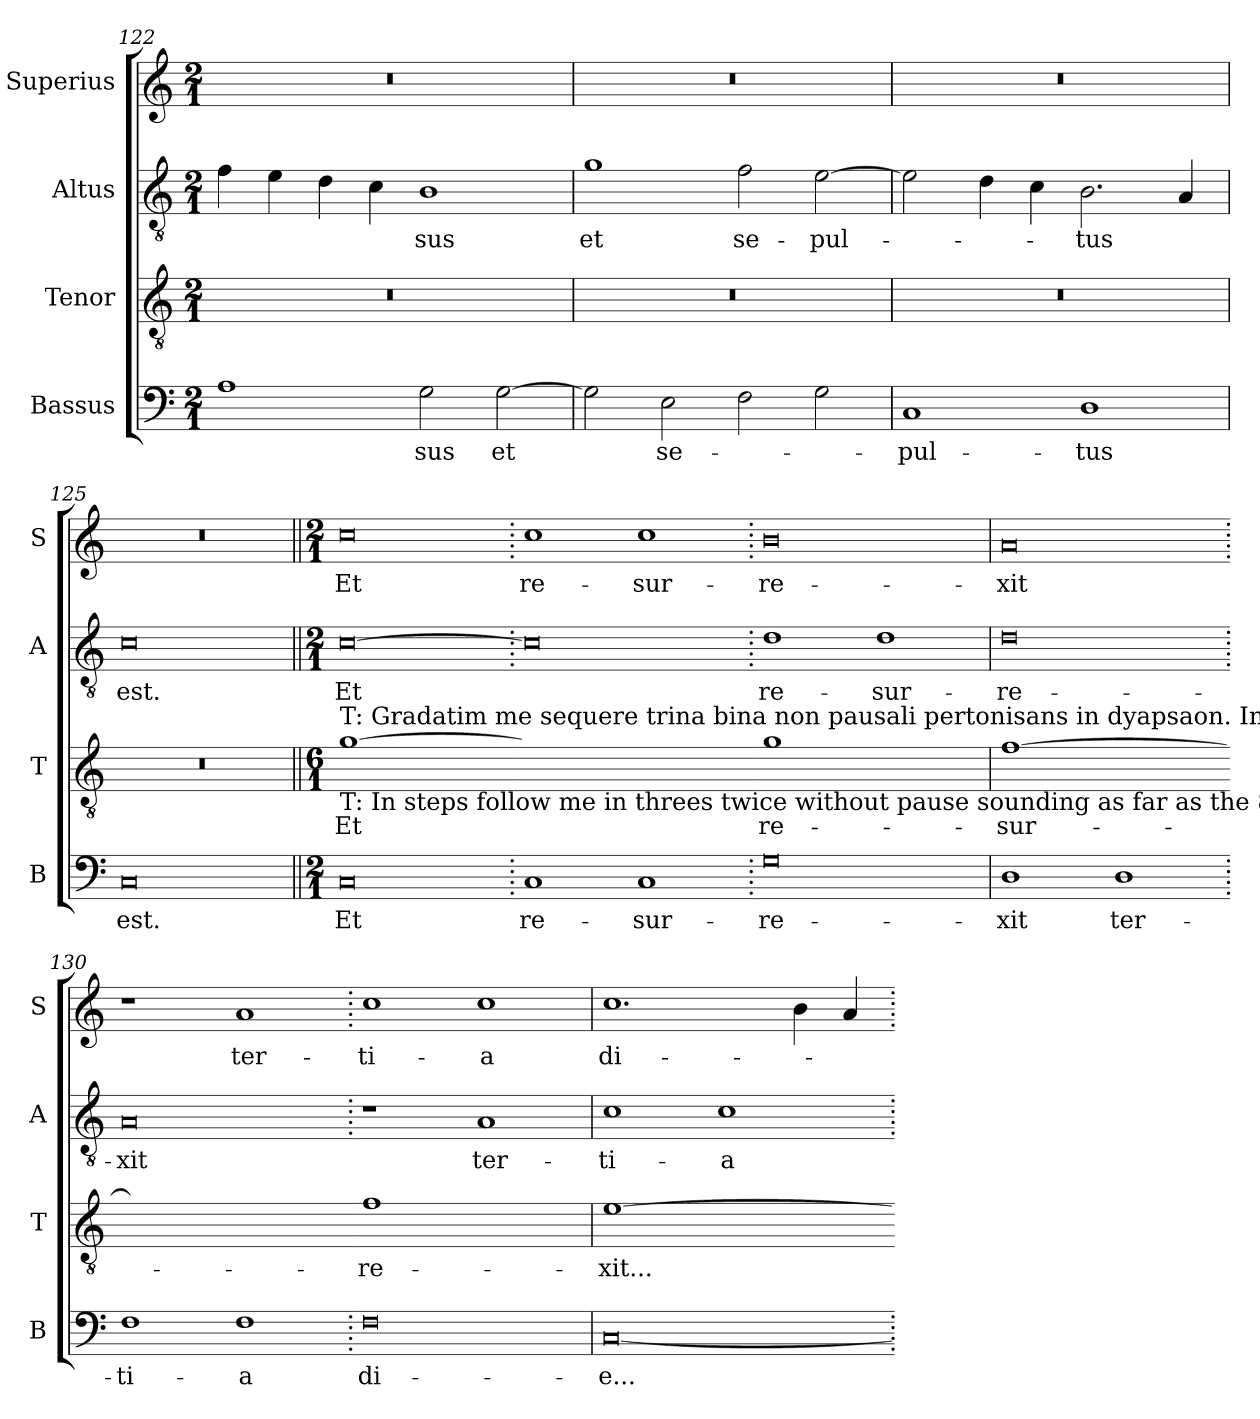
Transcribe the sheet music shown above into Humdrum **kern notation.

**kern	**text	**kern	**text	**kern	**text	**kern	**text
*part4	*part4	*part3	*part3	*part2	*part2	*part1	*part1
*staff4	*staff4	*staff3	*staff3	*staff2	*staff2	*staff1	*staff1
*I"Bassus	*	*I"Tenor	*	*I"Altus	*	*I"Superius	*
*I'B	*	*I'T	*	*I'A	*	*I'S	*
*clefF4	*	*clefGv2	*	*clefGv2	*	*clefG2	*
*k[]	*	*k[]	*	*k[]	*	*k[]	*
*M2/1	*	*M2/1	*	*M2/1	*	*M2/1	*
=122	=122	=122	=122	=122	=122	=122	=122
1A	.	0r	.	4f\	.	0r	.
.	.	.	.	4e\	.	.	.
.	.	.	.	4d\	.	.	.
.	.	.	.	4c\	.	.	.
2G\	-sus	.	.	1B	-sus	.	.
[2G\	et	.	.	.	.	.	.
=123	=123	=123	=123	=123	=123	=123	=123
2G\]	.	0r	.	1g	et	0r	.
2E\	se-	.	.	.	.	.	.
2F\	.	.	.	2f\	se-	.	.
2G\	.	.	.	[2e\	-pul-	.	.
=124	=124	=124	=124	=124	=124	=124	=124
1C	-pul-	0r	.	2e\]	.	0r	.
.	.	.	.	4d\	.	.	.
.	.	.	.	4c\	.	.	.
1D	-tus	.	.	2.B\	-tus	.	.
.	.	.	.	4A/	.	.	.
=125	=125	=125	=125	=125	=125	=125	=125
0C	est.	0r	.	0c	est.	0r	.
!!LO:LB:g=z
=126||	=126||	=126||	=126||	=126||	=126||	=126||	=126||
*M2/1	*	*M6/1	*	*M2/1	*	*M2/1	*
!	!	!LO:TX:a:t=T&colon; Gradatim me sequere trina bina non pausali pertonisans in dyapsaon. In fine sume supremum.	!	!	!	!	!
!	!	!LO:TX:b:t=T&colon; In steps follow me in threes twice without pause sounding as far as the 8ve. At the end take the highest.	!	!	!	!	!
!	!	!LO:N:vis=1	!	!	!	!	!
0C	Et	[0g	Et	[0c	Et	0cc	Et
=127.	=127.	=127-	=127.	=127.	=127.	=127.	=127.
!	!	!LO:N:vis=1	!	!	!	!	!
1C	re-	0gyy]	.	0c]	.	1cc	re-
1C	-sur-	.	.	.	.	1cc	-sur-
=128.	=128.	=128-	=128.	=128.	=128.	=128.	=128.
!	!	!LO:N:vis=1	!	!	!	!	!
0G	-re-	0g	re-	1d	re-	0b	-re-
.	.	.	.	1d	-sur-	.	.
=129	=129	=129	=129	=129	=129	=129	=129
!	!	!LO:N:vis=1	!	!	!	!	!
1D	-xit	[0f	-sur-	0d	-re-	0a	-xit
1D	ter-	.	.	.	.	.	.
=130.	=130.	=130-	=130.	=130.	=130.	=130.	=130.
!	!	!LO:N:vis=1	!	!	!	!	!
1F	-ti-	0fyy]	.	0A	-xit	1r	.
1F	-a	.	.	.	.	1a	ter-
=131.	=131.	=131-	=131.	=131.	=131.	=131.	=131.
!	!	!LO:N:vis=1	!	!	!	!	!
0F	di-	0f	-re-	1r	.	1cc	-ti-
.	.	.	.	1A	ter-	1cc	-a
=132	=132	=132	=132	=132	=132	=132	=132
!	!	!LO:N:vis=1	!	!	!	!	!
[0C	-e...	[y0e	-xit...	1c	-ti-	1.cc	di-
.	.	.	.	1c	-a	.	.
.	.	.	.	.	.	4b\	.
.	.	.	.	.	.	4a/	.
=.	=.	=-	=.	=.	=.	=.	=.
*-	*-	*-	*-	*-	*-	*-	*-
